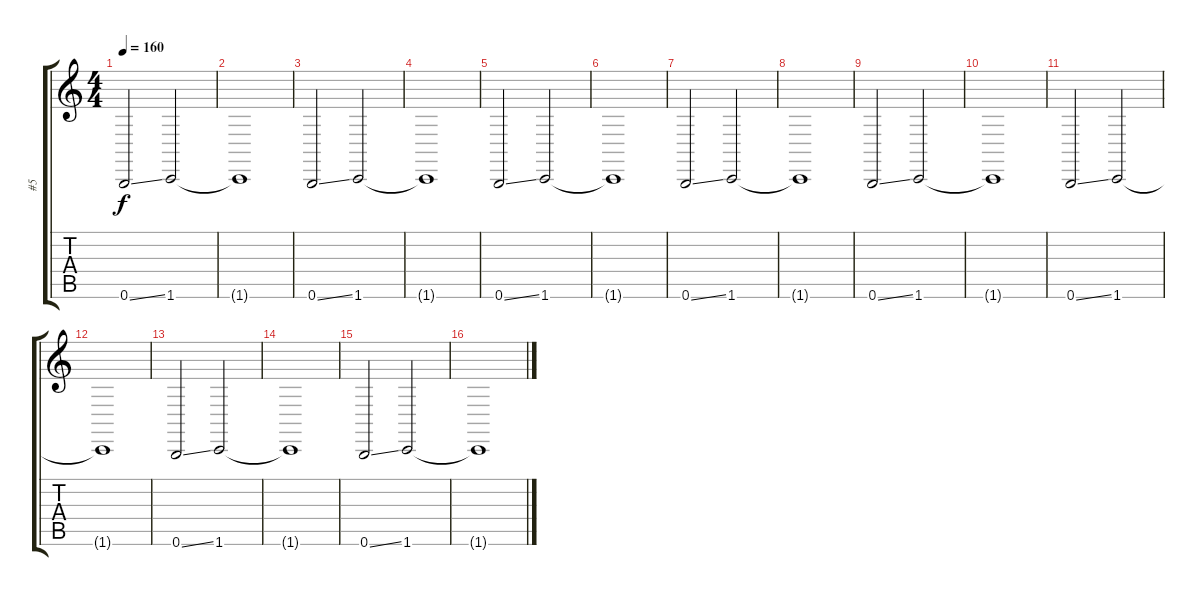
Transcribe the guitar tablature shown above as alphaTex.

\track ("#5" "#5") {instrument lead1square}
\staff {score tabs}
\tuning (Db4 Ab3 E3 B2 Gb2 B1) {hide}
\ts (4 4)
\tempo 160
\clef g2
\ks c
0.6{ss}.2{dy f} 1.6.2 |
1.6{t}.1 |
0.6{ss}.2 1.6.2 |
1.6{t}.1 |
0.6{ss}.2 1.6.2 |
1.6{t}.1 |
0.6{ss}.2 1.6.2 |
1.6{t}.1 |
0.6{ss}.2 1.6.2 |
1.6{t}.1 |
0.6{ss}.2 1.6.2 |
1.6{t}.1 |
0.6{ss}.2 1.6.2 |
1.6{t}.1 |
0.6{ss}.2 1.6.2 |
1.6{t}.1
